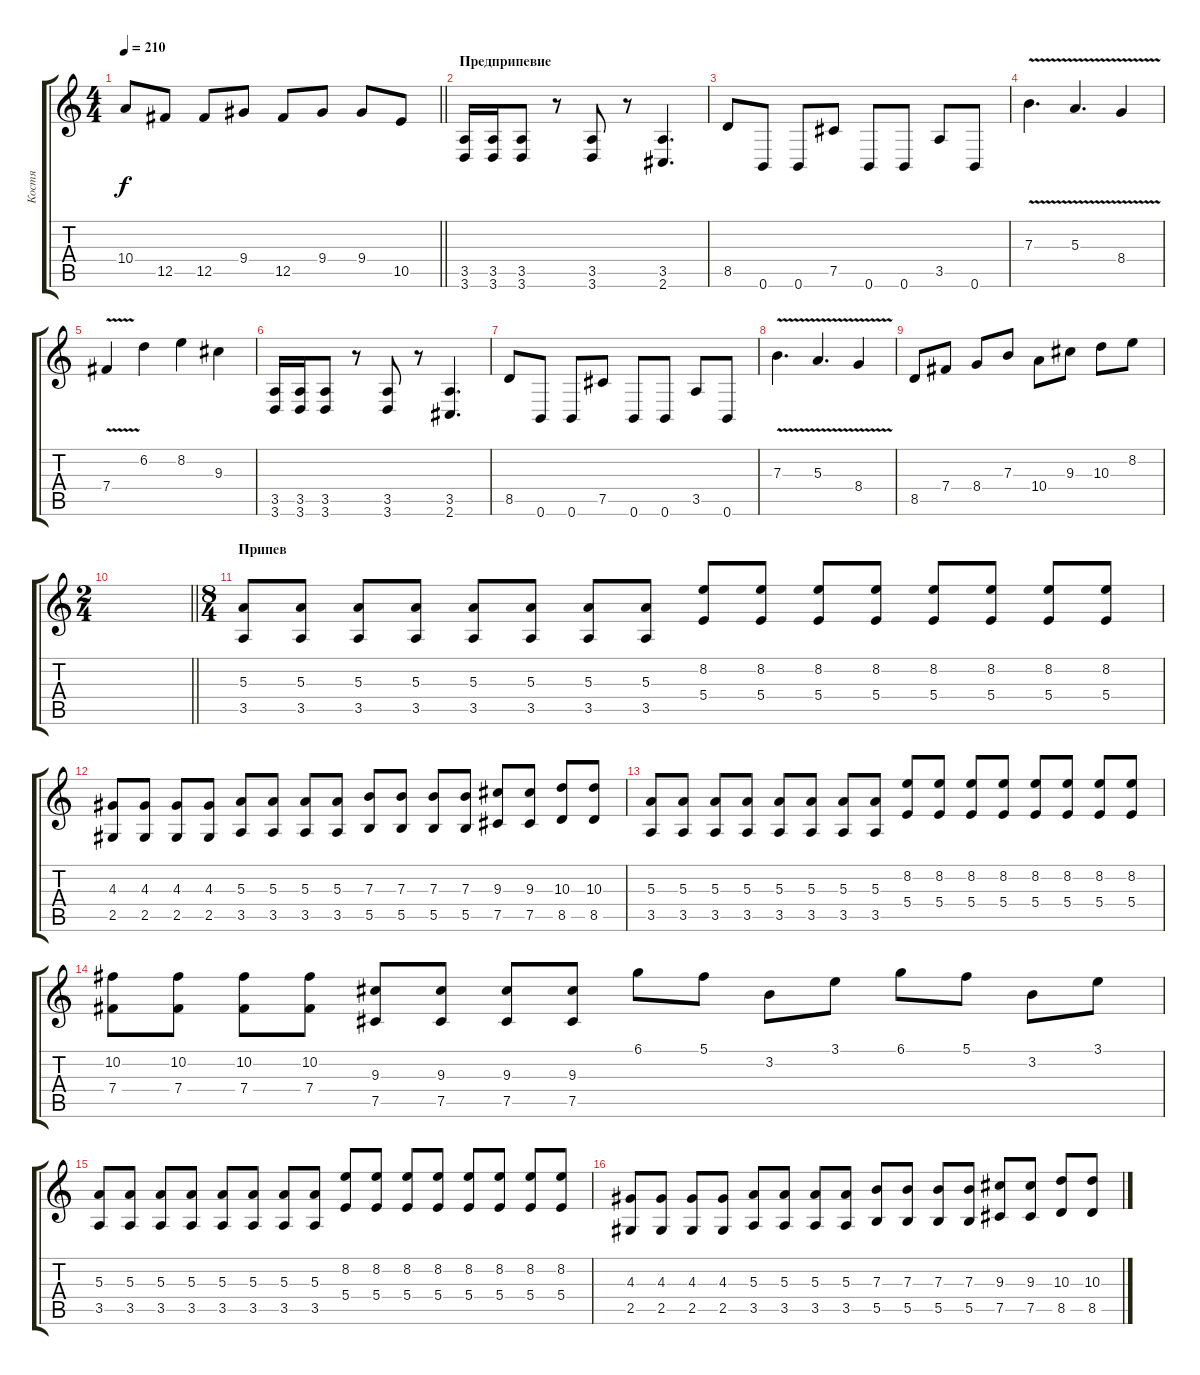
\track ("Костя" "Костя") {instrument distortionguitar}
\staff {score tabs}
\tuning (Db4 Ab3 E3 B2 Gb2 B1) {hide}
\ts (4 4)
\tempo 210
\clef g2
\barLineRight lightlight
\ks c
10.4.8{dy f} 12.5.8 12.5.8 9.4.8 12.5.8 9.4.8 9.4.8 10.5.8 |
\section ("" "Предприпевие")
(3.5 3.6).16 (3.5 3.6).16 (3.5 3.6).8 r.8 (3.5 3.6).8 r.8 (3.5 2.6).4{d} |
8.5.8 0.6.8 0.6.8 7.5.8 0.6.8 0.6.8 3.5.8 0.6.8 |
7.3{v}.4{d} 5.3{v}.4{d} 8.4{v}.4 |
7.4{v}.4 6.2.4 8.2.4 9.3.4 |
(3.5 3.6).16 (3.5 3.6).16 (3.5 3.6).8 r.8 (3.5 3.6).8 r.8 (3.5 2.6).4{d} |
8.5.8 0.6.8 0.6.8 7.5.8 0.6.8 0.6.8 3.5.8 0.6.8 |
7.3{v}.4{d} 5.3{v}.4{d} 8.4{v}.4 |
8.5.8 7.4.8 8.4.8 7.3.8 10.4.8 9.3.8 10.3.8 8.2.8 |
\ts (2 4)
\barLineRight lightlight
|
\ts (8 4)
\section ("" "Припев")
(5.3 3.5).8 (5.3 3.5).8 (5.3 3.5).8 (5.3 3.5).8 (5.3 3.5).8 (5.3 3.5).8 (5.3 3.5).8 (5.3 3.5).8 (8.2 5.4).8 (8.2 5.4).8 (8.2 5.4).8 (8.2 5.4).8 (8.2 5.4).8 (8.2 5.4).8 (8.2 5.4).8 (8.2 5.4).8 |
(4.3 2.5).8 (4.3 2.5).8 (4.3 2.5).8 (4.3 2.5).8 (5.3 3.5).8 (5.3 3.5).8 (5.3 3.5).8 (5.3 3.5).8 (7.3 5.5).8 (7.3 5.5).8 (7.3 5.5).8 (7.3 5.5).8 (9.3 7.5).8 (9.3 7.5).8 (10.3 8.5).8 (10.3 8.5).8 |
(5.3 3.5).8 (5.3 3.5).8 (5.3 3.5).8 (5.3 3.5).8 (5.3 3.5).8 (5.3 3.5).8 (5.3 3.5).8 (5.3 3.5).8 (8.2 5.4).8 (8.2 5.4).8 (8.2 5.4).8 (8.2 5.4).8 (8.2 5.4).8 (8.2 5.4).8 (8.2 5.4).8 (8.2 5.4).8 |
(10.2 7.4).8 (10.2 7.4).8 (10.2 7.4).8 (10.2 7.4).8 (9.3 7.5).8 (9.3 7.5).8 (9.3 7.5).8 (9.3 7.5).8 6.1.8 5.1.8 3.2.8 3.1.8 6.1.8 5.1.8 3.2.8 3.1.8 |
(5.3 3.5).8 (5.3 3.5).8 (5.3 3.5).8 (5.3 3.5).8 (5.3 3.5).8 (5.3 3.5).8 (5.3 3.5).8 (5.3 3.5).8 (8.2 5.4).8 (8.2 5.4).8 (8.2 5.4).8 (8.2 5.4).8 (8.2 5.4).8 (8.2 5.4).8 (8.2 5.4).8 (8.2 5.4).8 |
(4.3 2.5).8 (4.3 2.5).8 (4.3 2.5).8 (4.3 2.5).8 (5.3 3.5).8 (5.3 3.5).8 (5.3 3.5).8 (5.3 3.5).8 (7.3 5.5).8 (7.3 5.5).8 (7.3 5.5).8 (7.3 5.5).8 (9.3 7.5).8 (9.3 7.5).8 (10.3 8.5).8 (10.3 8.5).8
